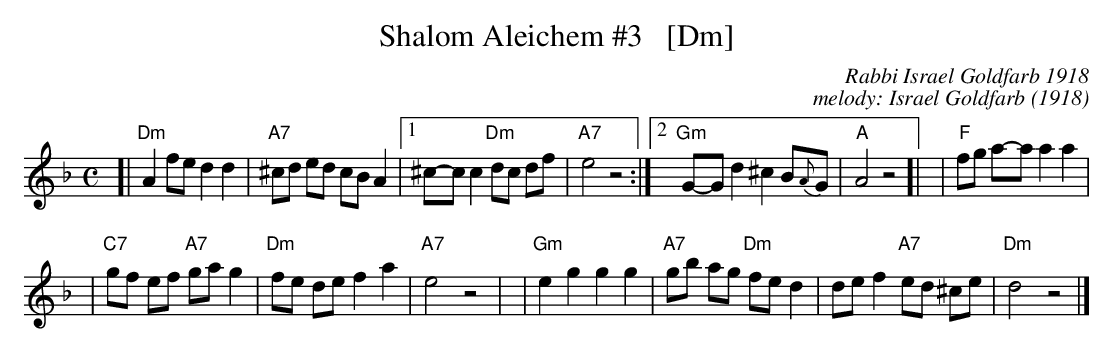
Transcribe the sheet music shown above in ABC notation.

X:1
T: Shalom Aleichem #3   [Dm]
C: Rabbi Israel Goldfarb 1918
C: melody: Israel Goldfarb (1918)
M: C
L: 1/8
K: Dm
[| "Dm"A2 fe d2 d2 | "A7"^cd ed cB A2 |\
[1 ^c-c c2 "Dm"dc df | "A7"e4 z4 :|\
[2 "Gm"G-G d2 ^c2 B{A}G | "A"A4 z4 [|\
| "F"fg a-a a2 a2 |
| "C7"gf ef "A7"ga g2 \
| "Dm"fe de f2 a2 | "A7"e4 z4 |\
| "Gm"e2 g2 g2 g2 | "A7"gb ag "Dm"fe d2 \
| de f2 "A7"ed ^ce | "Dm"d4 z4 |]
